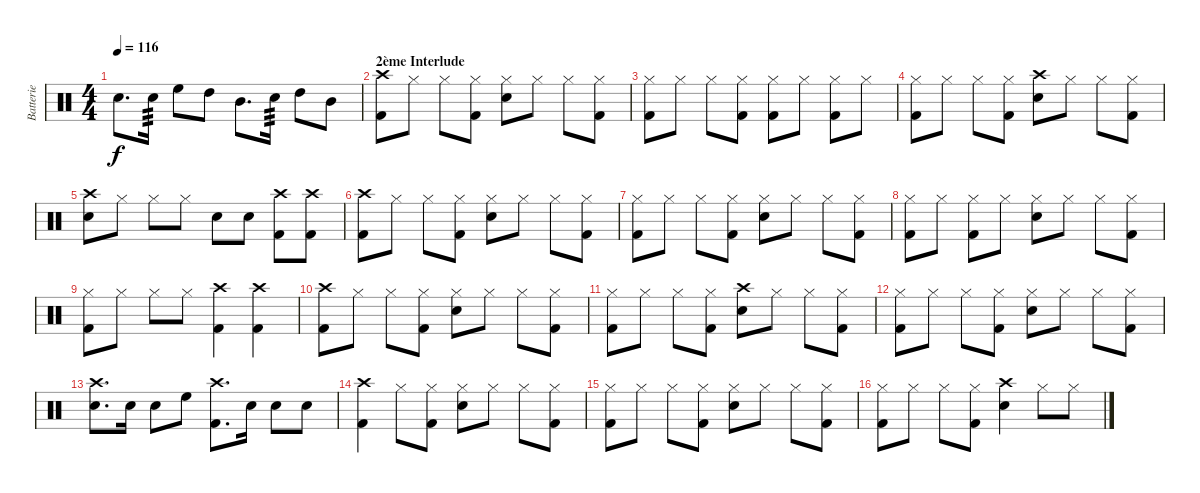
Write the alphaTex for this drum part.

\track ("Batterie" "Batterie") {instrument percussion}
\staff {score}
\articulation defaults
\ts (4 4)
\tempo 116
\clef neutral
\ks c "Snare (hit) 2".8{d dy f} "Snare (hit) 2".16{tp 3} "High Floor Tom (hit)".8 "High Tom (hit)".8 "Mid Tom (hit)".8{d} "Snare (hit) 2".16{tp 3} "High Tom (hit)".8 "Mid Tom (hit)".8
|
\section ("" "2ème Interlude")
("Crash high (hit)" "Kick (hit) 2").8 "Hi-Hat (closed)".8 "Hi-Hat (closed)".8 ("Hi-Hat (closed)" "Kick (hit) 2").8 ("Hi-Hat (closed)" "Snare (hit) 2").8 "Hi-Hat (closed)".8 "Hi-Hat (closed)".8 ("Hi-Hat (closed)" "Kick (hit) 2").8 |
("Hi-Hat (closed)" "Kick (hit) 2").8 "Hi-Hat (closed)".8 "Hi-Hat (closed)".8 ("Hi-Hat (closed)" "Kick (hit) 2").8 ("Hi-Hat (closed)" "Kick (hit) 2").8 "Hi-Hat (closed)".8 ("Hi-Hat (closed)" "Kick (hit) 2").8 "Hi-Hat (closed)".8 |
("Hi-Hat (closed)" "Kick (hit) 2").8 "Hi-Hat (closed)".8 "Hi-Hat (closed)".8 ("Hi-Hat (closed)" "Kick (hit) 2").8 ("Crash high (hit)" "Snare (hit) 2").8 "Hi-Hat (closed)".8 "Hi-Hat (closed)".8 ("Hi-Hat (closed)" "Kick (hit) 2").8 |
("Crash high (hit)" "Snare (hit) 2").8 "Hi-Hat (closed)".8 "Hi-Hat (closed)".8 "Hi-Hat (closed)".8 "Snare (hit) 2".8 "Snare (hit) 2".8 ("Crash high (hit)" "Kick (hit) 2").8 ("Crash high (hit)" "Kick (hit) 2").8 |
("Crash high (hit)" "Kick (hit) 2").8 "Hi-Hat (closed)".8 "Hi-Hat (closed)".8 ("Hi-Hat (closed)" "Kick (hit) 2").8 ("Hi-Hat (closed)" "Snare (hit) 2").8 "Hi-Hat (closed)".8 "Hi-Hat (closed)".8 ("Hi-Hat (closed)" "Kick (hit) 2").8 |
("Hi-Hat (closed)" "Kick (hit) 2").8 "Hi-Hat (closed)".8 "Hi-Hat (closed)".8 ("Hi-Hat (closed)" "Kick (hit) 2").8 ("Hi-Hat (closed)" "Snare (hit) 2").8 "Hi-Hat (closed)".8 "Hi-Hat (closed)".8 ("Hi-Hat (closed)" "Kick (hit) 2").8 |
("Hi-Hat (closed)" "Kick (hit) 2").8 "Hi-Hat (closed)".8 ("Hi-Hat (closed)" "Kick (hit) 2").8 "Hi-Hat (closed)".8 ("Hi-Hat (closed)" "Snare (hit) 2").8 "Hi-Hat (closed)".8 "Hi-Hat (closed)".8 ("Hi-Hat (closed)" "Kick (hit) 2").8 |
("Hi-Hat (closed)" "Kick (hit) 2").8 "Hi-Hat (closed)".8 "Hi-Hat (closed)".8 "Hi-Hat (closed)".8 ("Crash high (hit)" "Kick (hit) 2").4 ("Crash high (hit)" "Kick (hit) 2").4 |
("Crash high (hit)" "Kick (hit) 2").8 "Hi-Hat (closed)".8 "Hi-Hat (closed)".8 ("Hi-Hat (closed)" "Kick (hit) 2").8 ("Hi-Hat (closed)" "Snare (hit) 2").8 "Hi-Hat (closed)".8 "Hi-Hat (closed)".8 ("Hi-Hat (closed)" "Kick (hit) 2").8 |
("Hi-Hat (closed)" "Kick (hit) 2").8 "Hi-Hat (closed)".8 "Hi-Hat (closed)".8 ("Hi-Hat (closed)" "Kick (hit) 2").8 ("Crash high (hit)" "Snare (hit) 2").8 "Hi-Hat (closed)".8 "Hi-Hat (closed)".8 ("Hi-Hat (closed)" "Kick (hit) 2").8 |
("Hi-Hat (closed)" "Kick (hit) 2").8 "Hi-Hat (closed)".8 "Hi-Hat (closed)".8 ("Hi-Hat (closed)" "Kick (hit) 2").8 ("Hi-Hat (closed)" "Snare (hit) 2").8 "Hi-Hat (closed)".8 "Hi-Hat (closed)".8 ("Hi-Hat (closed)" "Kick (hit) 2").8 |
("Crash high (hit)" "Snare (hit) 2").8{d} "Snare (hit) 2".16 "Snare (hit) 2".8 "High Floor Tom (hit)".8 ("Crash high (hit)" "Kick (hit) 2").8{d} "Snare (hit) 2".16 "Snare (hit) 2".8 "Snare (hit) 2".8 |
("Crash high (hit)" "Kick (hit) 2").4 "Hi-Hat (closed)".8 ("Hi-Hat (closed)" "Kick (hit) 2").8 ("Hi-Hat (closed)" "Snare (hit) 2").8 "Hi-Hat (closed)".8 "Hi-Hat (closed)".8 ("Hi-Hat (closed)" "Kick (hit) 2").8 |
("Hi-Hat (closed)" "Kick (hit) 2").8 "Hi-Hat (closed)".8 "Hi-Hat (closed)".8 ("Hi-Hat (closed)" "Kick (hit) 2").8 ("Hi-Hat (closed)" "Snare (hit) 2").8 "Hi-Hat (closed)".8 "Hi-Hat (closed)".8 ("Hi-Hat (closed)" "Kick (hit) 2").8 |
("Hi-Hat (closed)" "Kick (hit) 2").8 "Hi-Hat (closed)".8 "Hi-Hat (closed)".8 ("Hi-Hat (closed)" "Kick (hit) 2").8 ("Crash high (hit)" "Snare (hit) 2").4 "Hi-Hat (closed)".8 "Hi-Hat (closed)".8
